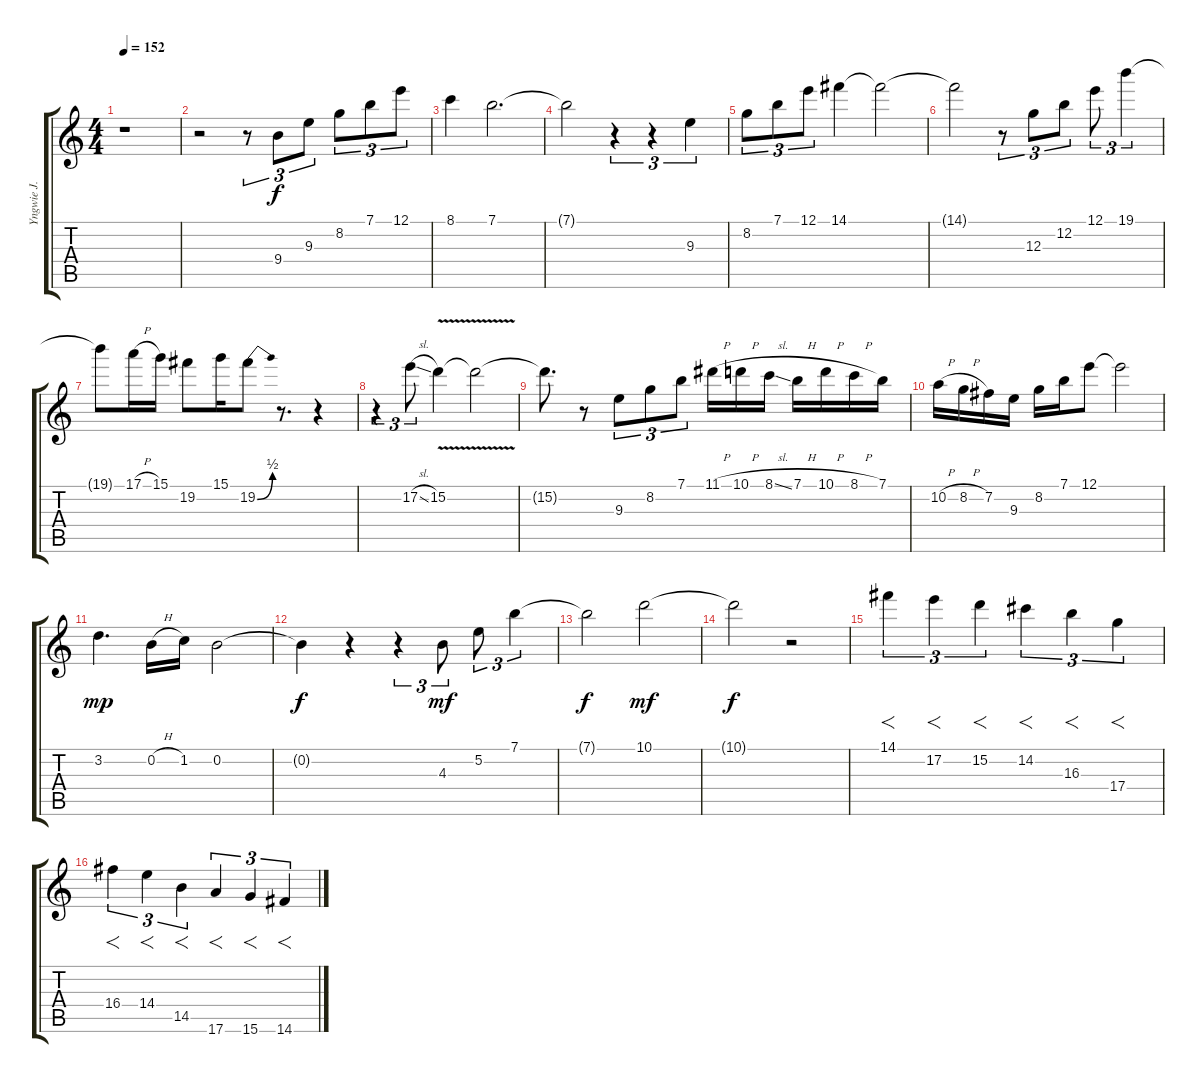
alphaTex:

\track ("Yngwie J. Malmsteen (Guitar 1)" "Yngwie J. ") {instrument overdrivenguitar}
\staff {score tabs}
\tuning (E4 B3 G3 D3 A2 E2) {hide}
\ts (4 4)
\tempo 152
\clef g2
\ks c
r.1{dy f} |
r.2 r.8{tu (3 2)} 9.4.8{tu (3 2)} 9.3.8{tu (3 2)} 8.2.8{tu (3 2)} 7.1.8{tu (3 2)} 12.1.8{tu (3 2)} |
8.1.4 7.1.2{d} |
7.1{t}.2 r.4{tu (3 2)} r.4{tu (3 2)} 9.3.4{tu (3 2)} |
8.2.8{tu (3 2)} 7.1.8{tu (3 2)} 12.1.8{tu (3 2)} 14.1.4 14.1{t}.2 |
14.1{t}.2 r.8{tu (3 2)} 12.3.8{tu (3 2)} 12.2.8{tu (3 2)} 12.1.8{tu (3 2)} 19.1.4{tu (3 2)} |
19.1{t}.8 17.1{h}.16 15.1.16 19.2.8 15.1.16 19.2{be (bend 0 0 60 2)}.8 r.8{d} r.4 |
r.4{tu (3 2)} 17.2{sl}.8{tu (3 2)} 15.2{v}.4 15.2{t}.2 |
15.2{t}.8{d} r.8 9.3.8{tu (3 2)} 8.2.8{tu (3 2)} 7.1.8{tu (3 2)} 11.1{h}.16 10.1{h}.16 8.1{sl}.16 7.1{h}.16 10.1{h}.16 8.1{h}.16 7.1.16 |
10.2{h}.16 8.2{h}.16 7.2.16 9.3.16 8.2.16 7.1.16 12.1.8 12.1{t}.2 |
3.2.4{d dy mp} 0.2{h}.16 1.2.16 0.2.2 |
0.2{t}.4{dy f} r.4 r.4{tu (3 2)} 4.3.8{tu (3 2) dy mf} 5.2.8{tu (3 2)} 7.1.4{tu (3 2)} |
7.1{t}.2{dy f} 10.1.2{dy mf} |
10.1{t}.2{dy f} r.2 |
14.1.4{f tu (3 2) instrument overdrivenguitar} 17.2.4{f tu (3 2)} 15.2.4{f tu (3 2)} 14.2.4{f tu (3 2)} 16.3.4{f tu (3 2)} 17.4.4{f tu (3 2)} |
16.4.4{f tu (3 2)} 14.4.4{f tu (3 2)} 14.5.4{f tu (3 2)} 17.6.4{f tu (3 2)} 15.6.4{f tu (3 2)} 14.6.4{f tu (3 2)}
